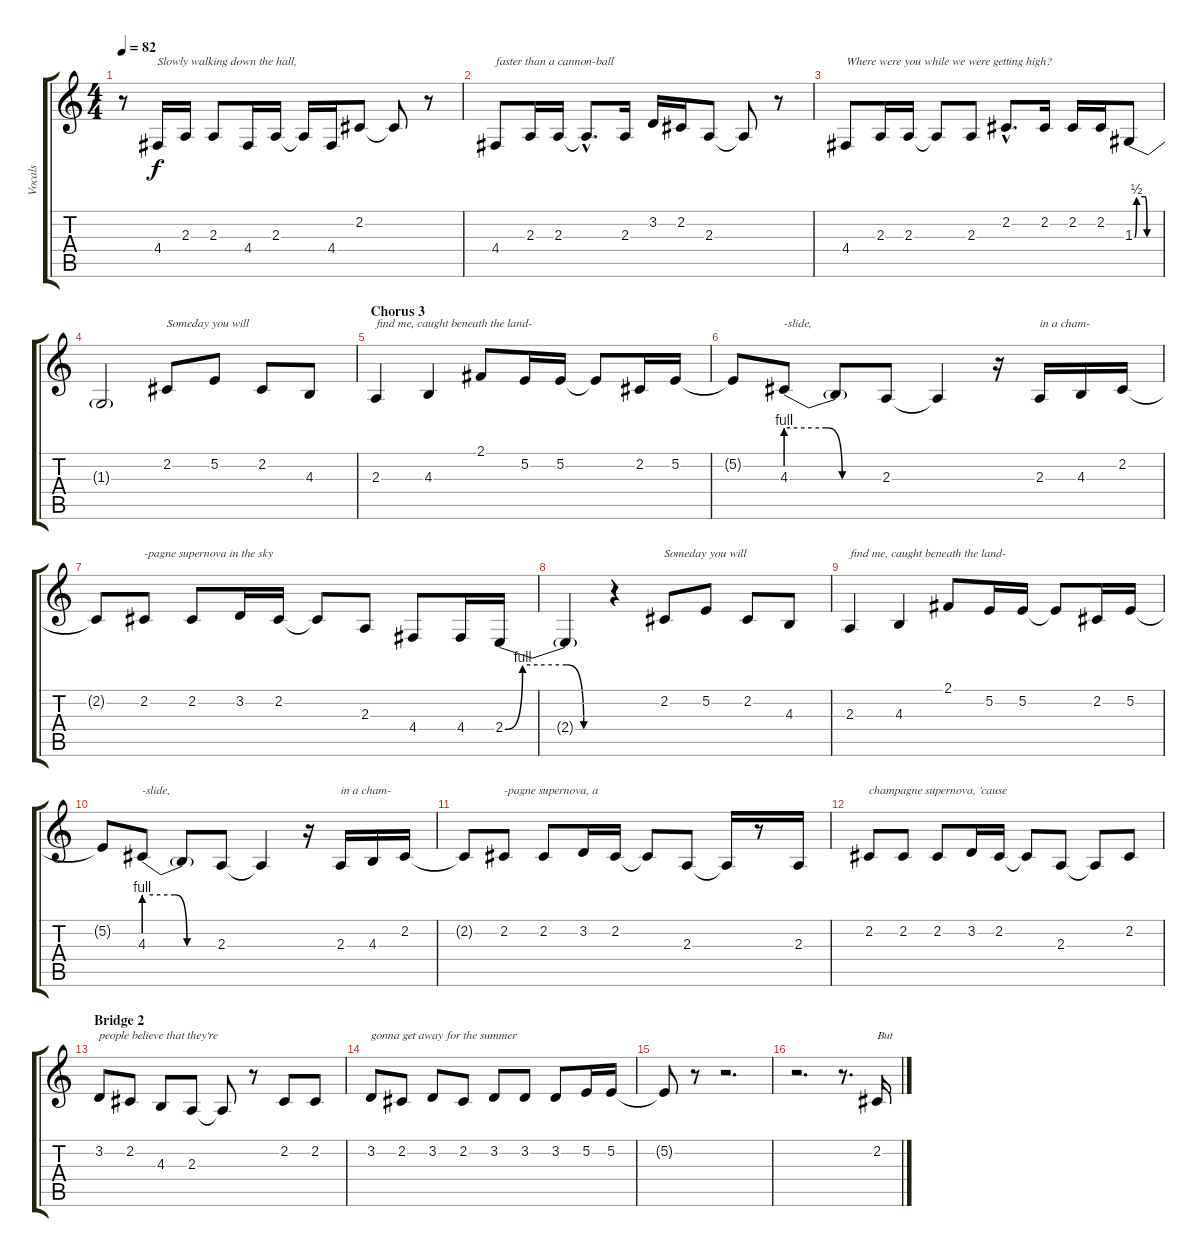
\track ("Vocals" "Vocals") {instrument tenorsax}
\staff {score tabs}
\tuning (E4 B3 G3 D3 A2 E2) {hide}
\ts (4 4)
\tempo 82
\clef g2
\ks c
r.8{dy f} 4.4.16{txt "Slowly walking down the hall,"} 2.3.16 2.3.8 4.4.16 2.3.16 2.3{t}.16 4.4.16 2.2.8 2.2{t}.8 r.8 |
4.4.8{txt "faster than a cannon-ball"} 2.3.16 2.3.16 2.3{hac t}.8{d} 2.3.16 3.2.16 2.2.16 2.3.8 2.3{t}.8 r.8 |
4.4.8{txt "Where were you while we were getting high?"} 2.3.16 2.3.16 2.3{t}.8 2.3.8 2.2{hac}.8{d} 2.2.16 2.2.16 2.2.16 1.3{be (custom 0 0 5 2 25 2 30 0 60 0)}.8 |
1.3{t}.2 2.2.8{txt "Someday you will"} 5.2.8 2.2.8 4.3.8 |
\section ("" "Chorus 3")
2.3.4{txt "find me, caught beneath the land-"} 4.3.4 2.1.8 5.2.16 5.2.16 5.2{t}.8 2.2.16 5.2.16 |
5.2{t}.8 4.3{be (custom 0 4 25 4 35 0 60 0)}.8{txt "-slide,"} 4.3{t}.8 2.3.8 2.3{t}.4 r.16 2.3.16{txt "in a cham-"} 4.3.16 2.2.16 |
2.2{t}.8 2.2.8{txt "-pagne supernova in the sky"} 2.2.8 3.2.16 2.2.16 2.2{t}.8 2.3.8 4.4.8 4.4.16 2.4{be (custom 0 0 10 4 35 4 45 0 60 0)}.16 |
2.4{t}.4 r.4 2.2.8{txt "Someday you will"} 5.2.8 2.2.8 4.3.8 |
2.3.4{txt "find me, caught beneath the land-"} 4.3.4 2.1.8 5.2.16 5.2.16 5.2{t}.8 2.2.16 5.2.16 |
5.2{t}.8 4.3{be (custom 0 4 25 4 35 0 60 0)}.8{txt "-slide,"} 4.3{t}.8 2.3.8 2.3{t}.4 r.16 2.3.16{txt "in a cham-"} 4.3.16 2.2.16 |
2.2{t}.8 2.2.8{txt "-pagne supernova, a"} 2.2.8 3.2.16 2.2.16 2.2{t}.8 2.3.8 2.3{t}.16 r.8 2.3.16 |
2.2.8{txt "champagne supernova, 'cause"} 2.2.8 2.2.8 3.2.16 2.2.16 2.2{t}.8 2.3.8 2.3{t}.8 2.2.8 |
\section ("" "Bridge 2")
3.2.8{txt "people believe that they're"} 2.2.8 4.3.8 2.3.8 2.3{t}.8 r.8 2.2.8 2.2.8 |
3.2.8{txt "gonna get away for the summer"} 2.2.8 3.2.8 2.2.8 3.2.8 3.2.8 3.2.8 5.2.16 5.2.16 |
5.2{t}.8 r.8 r.2{d} |
r.2{d} r.8{d} 2.2.16{txt "But"}
